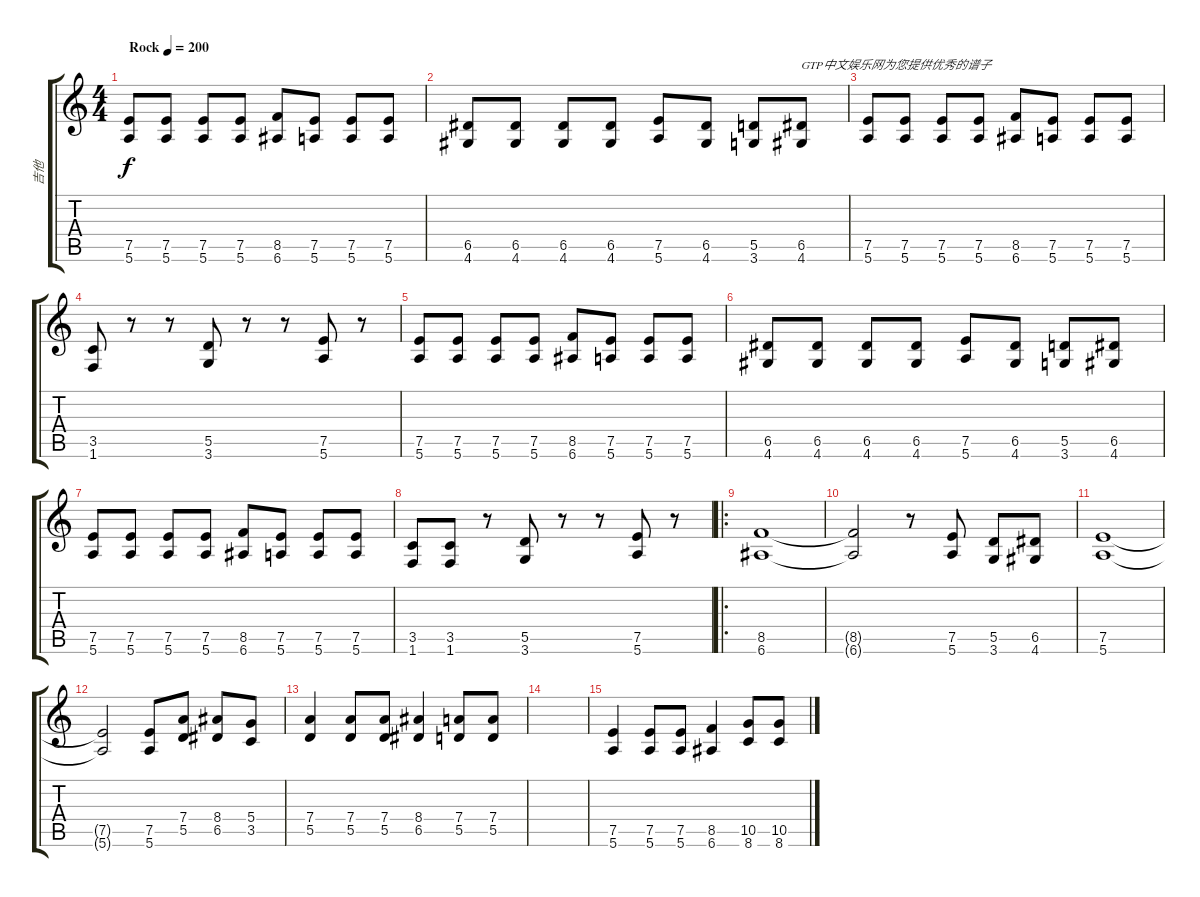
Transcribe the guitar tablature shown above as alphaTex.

\track ("吉他" "吉他") {instrument overdrivenguitar}
\staff {score tabs}
\tuning (E4 B3 G3 D3 A2 E2) {hide}
\ts (4 4)
\tempo (200 "Rock")
\clef g2
\ks c
(7.5 5.6).8{dy f instrument overdrivenguitar} (7.5 5.6).8 (7.5 5.6).8 (7.5 5.6).8 (8.5 6.6).8 (7.5 5.6).8 (7.5 5.6).8 (7.5 5.6).8 |
(6.5 4.6).8 (6.5 4.6).8 (6.5 4.6).8 (6.5 4.6).8 (7.5 5.6).8 (6.5 4.6).8 (5.5 3.6).8 (6.5 4.6).8{txt "GTP中文娱乐网为您提供优秀的谱子"} |
(7.5 5.6).8 (7.5 5.6).8 (7.5 5.6).8 (7.5 5.6).8 (8.5 6.6).8 (7.5 5.6).8 (7.5 5.6).8 (7.5 5.6).8 |
(3.5 1.6).8 r.8 r.8 (5.5 3.6).8 r.8 r.8 (7.5 5.6).8 r.8 |
(7.5 5.6).8 (7.5 5.6).8 (7.5 5.6).8 (7.5 5.6).8 (8.5 6.6).8 (7.5 5.6).8 (7.5 5.6).8 (7.5 5.6).8 |
(6.5 4.6).8 (6.5 4.6).8 (6.5 4.6).8 (6.5 4.6).8 (7.5 5.6).8 (6.5 4.6).8 (5.5 3.6).8 (6.5 4.6).8 |
(7.5 5.6).8 (7.5 5.6).8 (7.5 5.6).8 (7.5 5.6).8 (8.5 6.6).8 (7.5 5.6).8 (7.5 5.6).8 (7.5 5.6).8 |
(3.5 1.6).8 (3.5 1.6).8 r.8 (5.5 3.6).8 r.8 r.8 (7.5 5.6).8 r.8 |
\ro
(8.5 6.6).1 |
(8.5{t} 6.6{t}).2 r.8 (7.5 5.6).8 (5.5 3.6).8 (6.5 4.6).8 |
(7.5 5.6).1 |
(7.5{t} 5.6{t}).2 (7.5 5.6).8 (7.4 5.5).8 (8.4 6.5).8 (5.4 3.5).8 |
(7.4 5.5).4 (7.4 5.5).8 (7.4 5.5).8 (8.4 6.5).4 (7.4 5.5).8 (7.4 5.5).8 |
|
(7.5 5.6).4 (7.5 5.6).8 (7.5 5.6).8 (8.5 6.6).4 (10.5 8.6).8 (10.5 8.6).8
